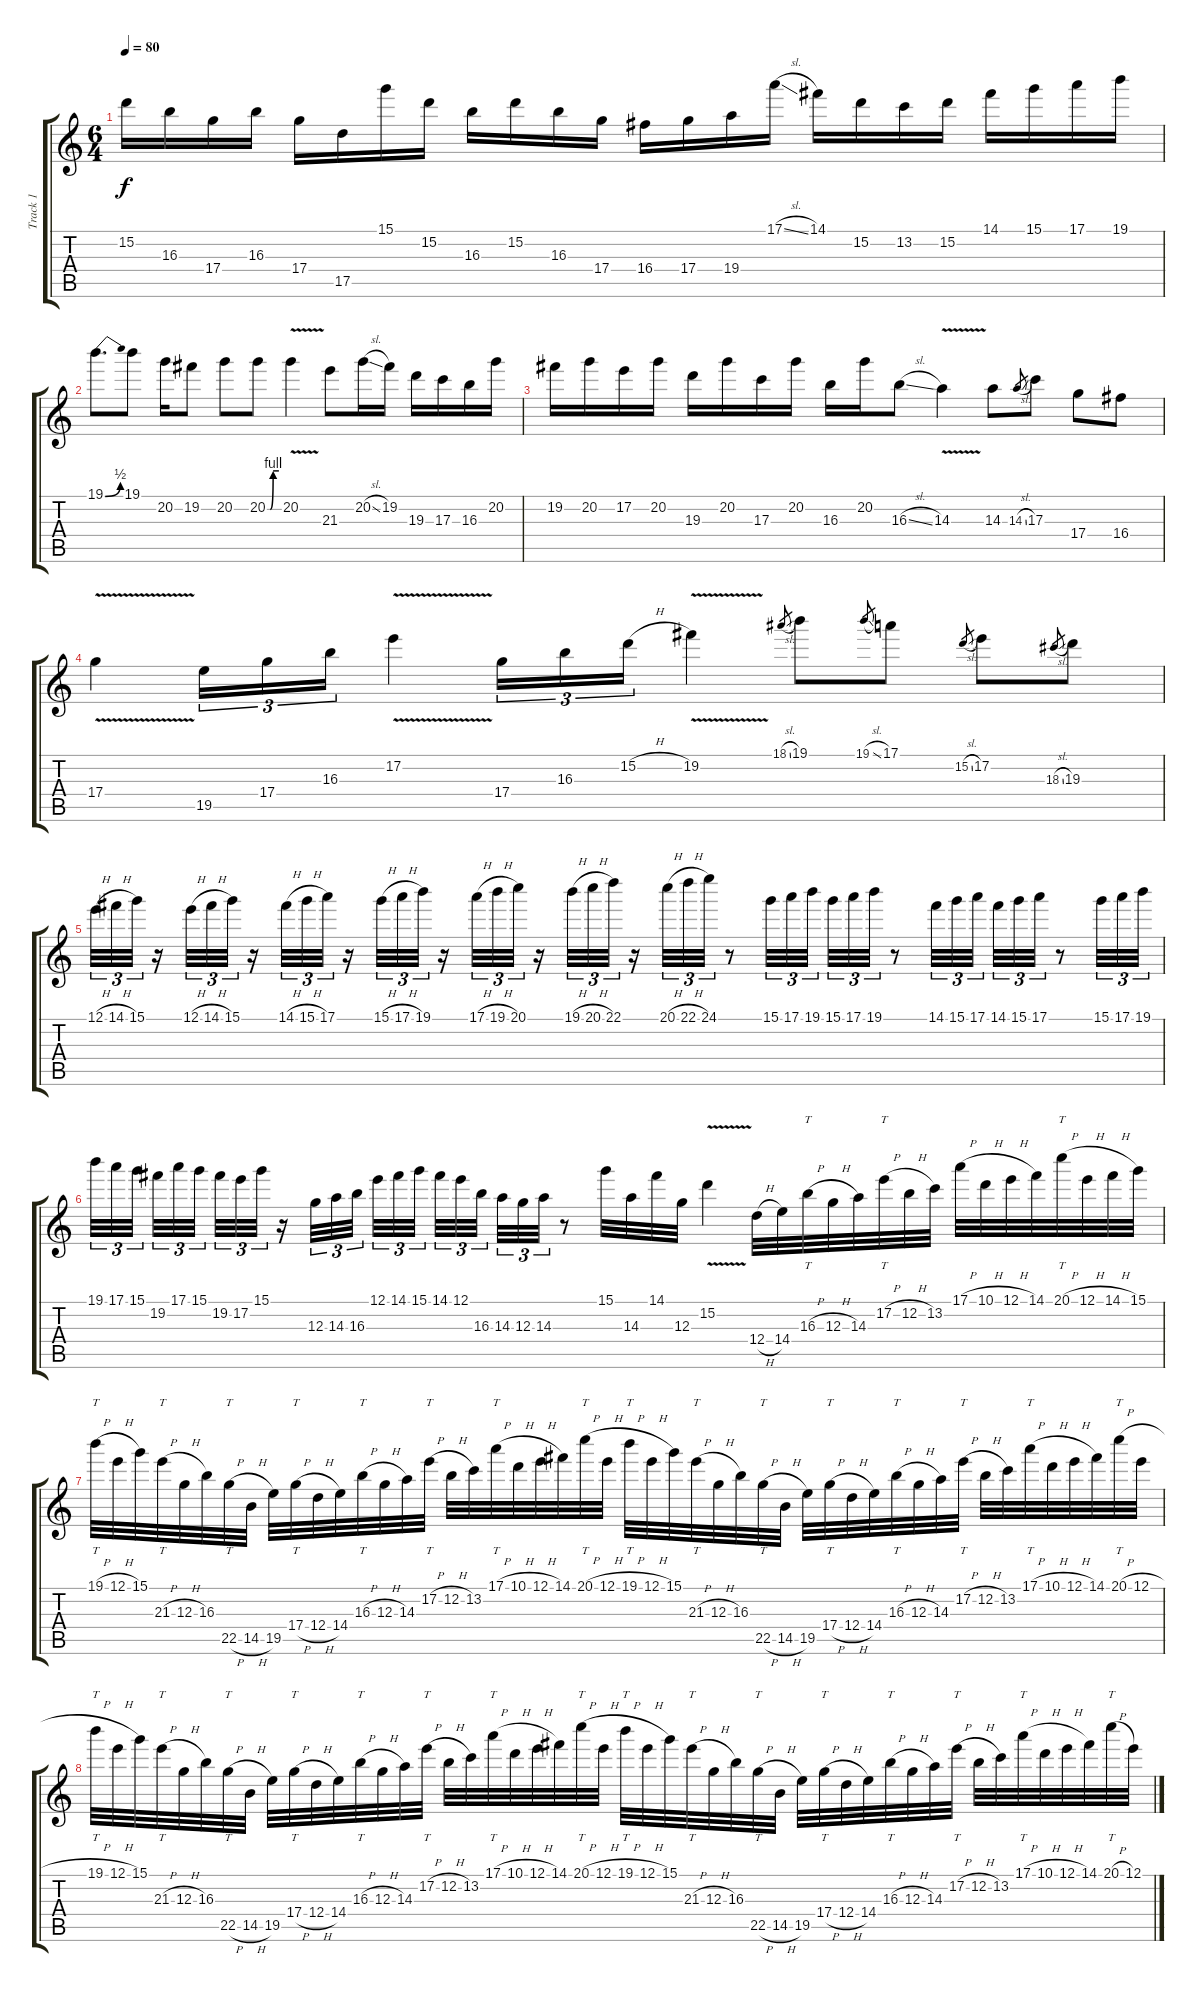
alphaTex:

\track ("Track 1" "Track 1") {instrument electricguitarjazz}
\staff {score tabs}
\tuning (E4 B3 G3 D3 A2 E2) {hide}
\ts (6 4)
\tempo 80
\clef g2
\ks c
15.2.16{dy f} 16.3.16 17.4.16 16.3.16 17.4.16 17.5.16 15.1.16 15.2.16 16.3.16 15.2.16 16.3.16 17.4.16 16.4.16 17.4.16 19.4.16 17.1{sl}.16 14.1.16 15.2.16 13.2.16 15.2.16 14.1.16 15.1.16 17.1.16 19.1.16 |
19.1{be (bend 0 0 60 2)}.8{d} 19.1.8 20.2.16 19.2.8 20.2.8 20.2{be (custom 0 0 15 0 30 4 60 4)}.8 20.2{v}.4 21.3.8 20.2{sl}.16 19.2.16 19.3.16 17.3.16 16.3.16 20.2.16 |
19.2.16 20.2.16 17.2.16 20.2.16 19.3.16 20.2.16 17.3.16 20.2.16 16.3.16 20.2.16 16.3{sl}.8 14.3{v}.4 14.3.8 14.3{sl}.8{gr} 17.3.8 17.4.8 16.4.8 |
17.4{v}.4 19.5.16{tu (3 2)} 17.4.16{tu (3 2)} 16.3.16{tu (3 2)} 17.2{v}.4 17.4.16{tu (3 2)} 16.3.16{tu (3 2)} 15.2{h}.16{tu (3 2)} 19.2{v}.4 18.1{sl}.8{gr} 19.1.8 19.1{sl}.8{gr} 17.1.8 15.2{sl}.8{gr} 17.2.8 18.3{sl}.8{gr} 19.3.8 |
12.1{h}.32{tu (3 2) balance 16} 14.1{h}.32{tu (3 2)} 15.1.32{tu (3 2)} r.16 12.1{h}.32{tu (3 2)} 14.1{h}.32{tu (3 2)} 15.1.32{tu (3 2)} r.16 14.1{h}.32{tu (3 2)} 15.1{h}.32{tu (3 2)} 17.1.32{tu (3 2)} r.16 15.1{h}.32{tu (3 2)} 17.1{h}.32{tu (3 2)} 19.1.32{tu (3 2)} r.16 17.1{h}.32{tu (3 2)} 19.1{h}.32{tu (3 2)} 20.1.32{tu (3 2)} r.16 19.1{h}.32{tu (3 2)} 20.1{h}.32{tu (3 2)} 22.1.32{tu (3 2)} r.16 20.1{h}.32{tu (3 2)} 22.1{h}.32{tu (3 2)} 24.1.32{tu (3 2)} r.8 15.1.32{tu (3 2)} 17.1.32{tu (3 2)} 19.1.32{tu (3 2) beam splitsecondary} 15.1.32{tu (3 2)} 17.1.32{tu (3 2)} 19.1.32{tu (3 2)} r.8 14.1.32{tu (3 2)} 15.1.32{tu (3 2)} 17.1.32{tu (3 2) beam splitsecondary} 14.1.32{tu (3 2)} 15.1.32{tu (3 2)} 17.1.32{tu (3 2)} r.8 15.1.32{tu (3 2)} 17.1.32{tu (3 2)} 19.1.32{tu (3 2)} |
19.1.32{tu (3 2)} 17.1.32{tu (3 2)} 15.1.32{tu (3 2) beam splitsecondary} 19.2.32{tu (3 2)} 17.1.32{tu (3 2)} 15.1.32{tu (3 2) beam splitsecondary} 19.2.32{tu (3 2)} 17.2.32{tu (3 2)} 15.1.32{tu (3 2)} r.16 12.3.32{tu (3 2)} 14.3.32{tu (3 2)} 16.3.32{tu (3 2) beam splitsecondary} 12.1.32{tu (3 2)} 14.1.32{tu (3 2)} 15.1.32{tu (3 2) beam splitsecondary} 14.1.32{tu (3 2)} 12.1.32{tu (3 2)} 16.3.32{tu (3 2) beam splitsecondary} 14.3.32{tu (3 2)} 12.3.32{tu (3 2)} 14.3.32{tu (3 2)} r.8 15.1.32 14.3.32 14.1.32 12.3.32 15.2{v}.4 12.4{h}.32 14.4.32 16.3{h}.32{tt} 12.3{h}.32 14.3.32 17.2{h}.32{tt} 12.2{h}.32 13.2.32 17.1{h}.32 10.1{h}.32 12.1{h}.32 14.1.32 20.1{h}.32{tt} 12.1{h}.32 14.1{h}.32 15.1.32 |
19.1{h}.32{tt} 12.1{h}.32 15.1.32 21.3{h}.32{tt} 12.3{h}.32 16.3.32 22.5{h}.32{tt} 14.5{h}.32 19.5.32 17.4{h}.32{tt} 12.4{h}.32 14.4.32 16.3{h}.32{tt} 12.3{h}.32 14.3.32 17.2{h}.32{tt} 12.2{h}.32 13.2.32 17.1{h}.32{tt} 10.1{h}.32 12.1{h}.32 14.1.32 20.1{h}.32{tt} 12.1{h}.32 19.1{h}.32{tt} 12.1{h}.32 15.1.32 21.3{h}.32{tt} 12.3{h}.32 16.3.32 22.5{h}.32{tt} 14.5{h}.32 19.5.32 17.4{h}.32{tt} 12.4{h}.32 14.4.32 16.3{h}.32{tt} 12.3{h}.32 14.3.32 17.2{h}.32{tt} 12.2{h}.32 13.2.32 17.1{h}.32{tt} 10.1{h}.32 12.1{h}.32 14.1.32 20.1{h}.32{tt} 12.1{h}.32 |
19.1{h}.32{tt} 12.1{h}.32 15.1.32 21.3{h}.32{tt} 12.3{h}.32 16.3.32 22.5{h}.32{tt} 14.5{h}.32 19.5.32 17.4{h}.32{tt} 12.4{h}.32 14.4.32 16.3{h}.32{tt} 12.3{h}.32 14.3.32 17.2{h}.32{tt} 12.2{h}.32 13.2.32 17.1{h}.32{tt} 10.1{h}.32 12.1{h}.32 14.1.32 20.1{h}.32{tt} 12.1{h}.32 19.1{h}.32{tt} 12.1{h}.32 15.1.32 21.3{h}.32{tt} 12.3{h}.32 16.3.32 22.5{h}.32{tt} 14.5{h}.32 19.5.32 17.4{h}.32{tt} 12.4{h}.32 14.4.32 16.3{h}.32{tt} 12.3{h}.32 14.3.32 17.2{h}.32{tt} 12.2{h}.32 13.2.32 17.1{h}.32{tt} 10.1{h}.32 12.1{h}.32 14.1.32 20.1{h}.32{tt} 12.1.32
